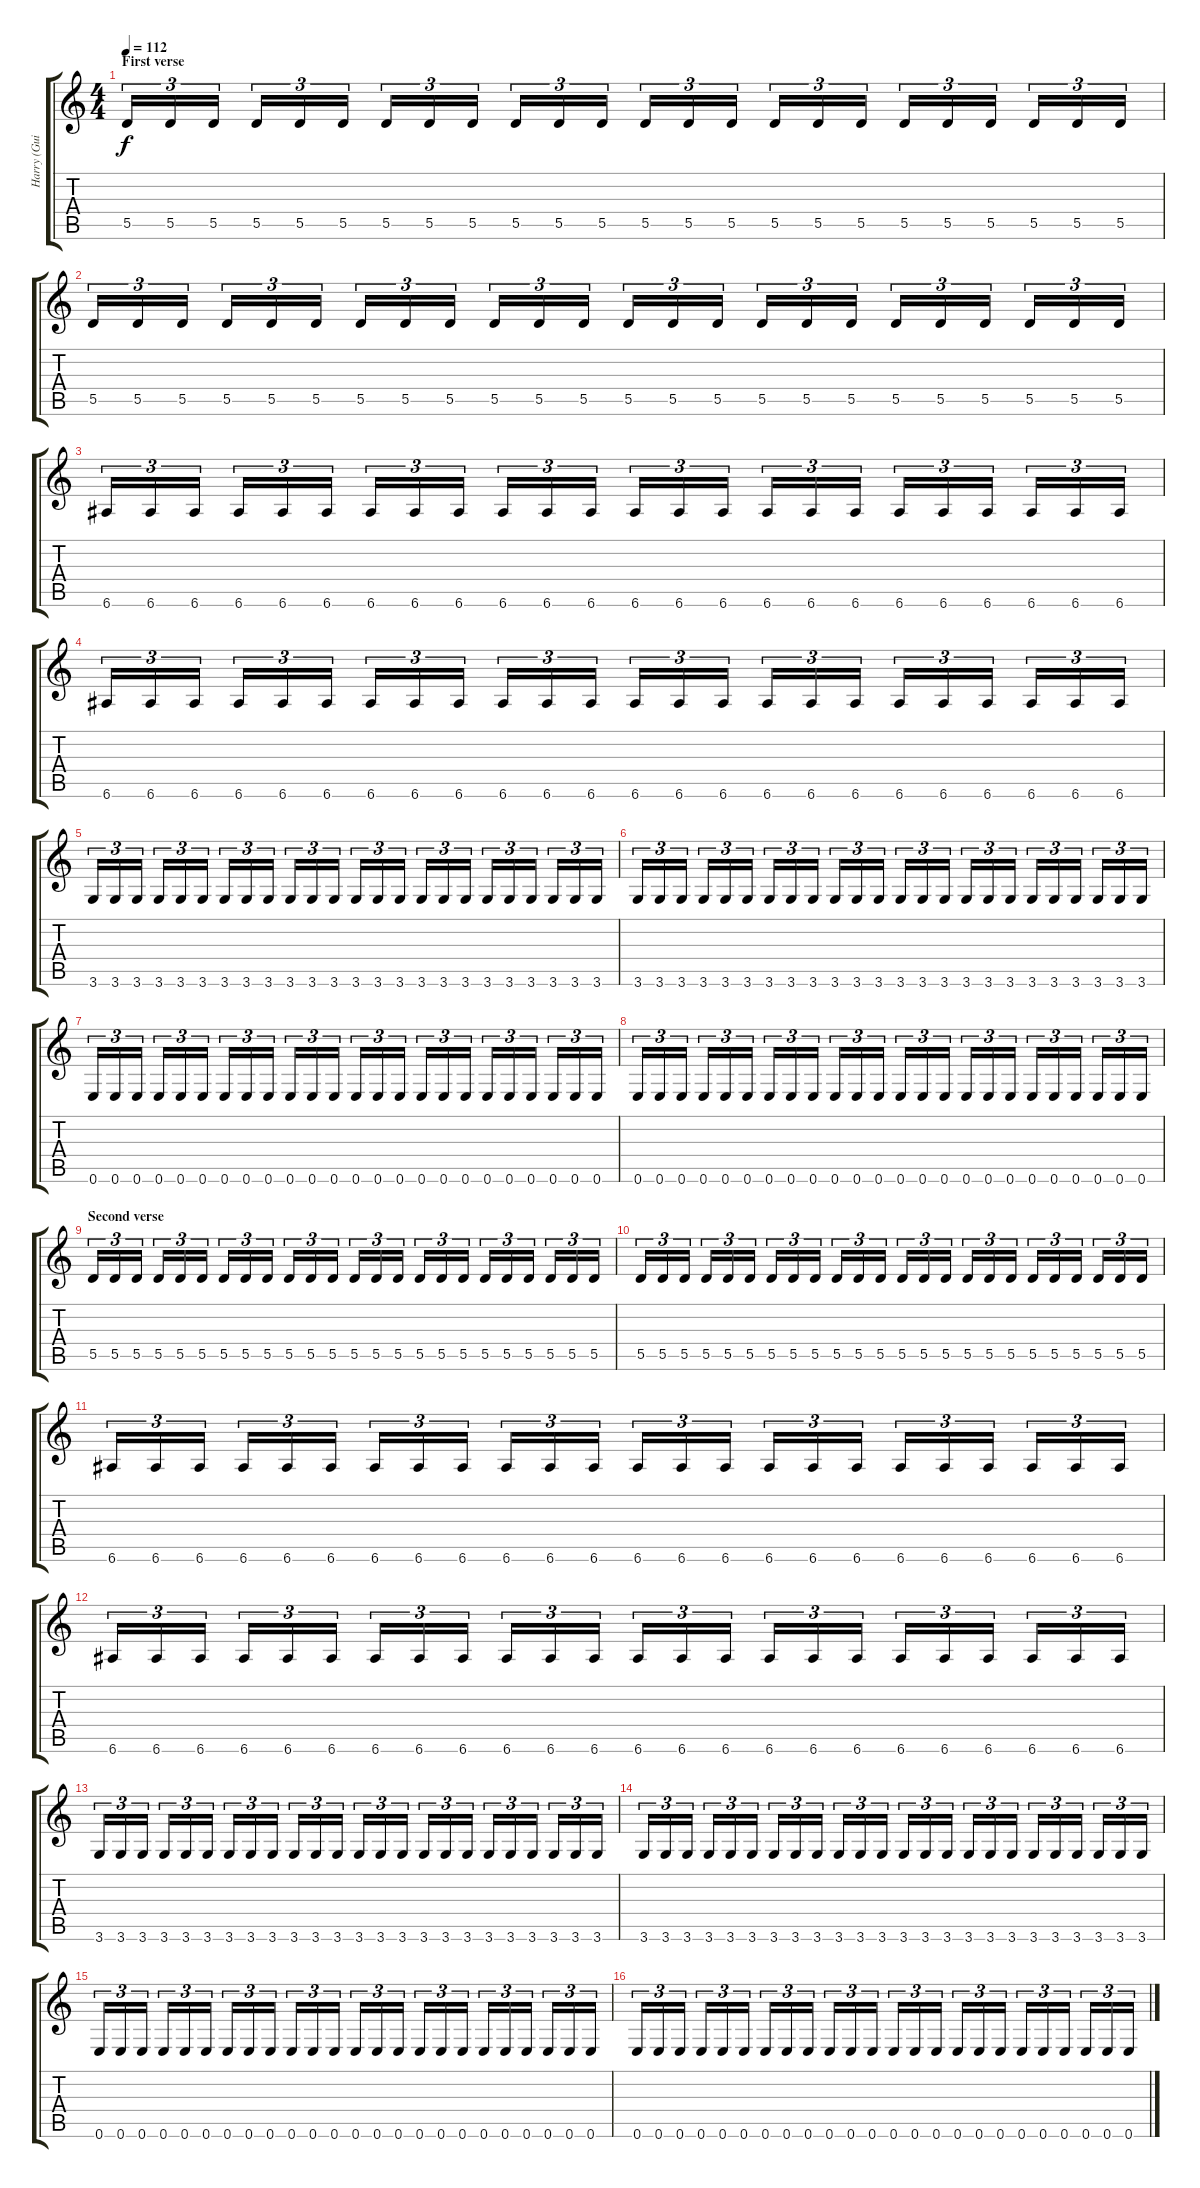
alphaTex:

\track ("Harry (Guitar)" "Harry (Gui") {instrument overdrivenguitar}
\staff {score tabs}
\tuning (E4 B3 G3 D3 A2 E2) {hide}
\ts (4 4)
\section ("" "First verse")
\tempo 112
\clef g2
\ks c
5.5.16{tu (3 2) dy f} 5.5.16{tu (3 2)} 5.5.16{tu (3 2)} 5.5.16{tu (3 2)} 5.5.16{tu (3 2)} 5.5.16{tu (3 2)} 5.5.16{tu (3 2)} 5.5.16{tu (3 2)} 5.5.16{tu (3 2)} 5.5.16{tu (3 2)} 5.5.16{tu (3 2)} 5.5.16{tu (3 2)} 5.5.16{tu (3 2)} 5.5.16{tu (3 2)} 5.5.16{tu (3 2)} 5.5.16{tu (3 2)} 5.5.16{tu (3 2)} 5.5.16{tu (3 2)} 5.5.16{tu (3 2)} 5.5.16{tu (3 2)} 5.5.16{tu (3 2)} 5.5.16{tu (3 2)} 5.5.16{tu (3 2)} 5.5.16{tu (3 2)} |
5.5.16{tu (3 2)} 5.5.16{tu (3 2)} 5.5.16{tu (3 2)} 5.5.16{tu (3 2)} 5.5.16{tu (3 2)} 5.5.16{tu (3 2)} 5.5.16{tu (3 2)} 5.5.16{tu (3 2)} 5.5.16{tu (3 2)} 5.5.16{tu (3 2)} 5.5.16{tu (3 2)} 5.5.16{tu (3 2)} 5.5.16{tu (3 2)} 5.5.16{tu (3 2)} 5.5.16{tu (3 2)} 5.5.16{tu (3 2)} 5.5.16{tu (3 2)} 5.5.16{tu (3 2)} 5.5.16{tu (3 2)} 5.5.16{tu (3 2)} 5.5.16{tu (3 2)} 5.5.16{tu (3 2)} 5.5.16{tu (3 2)} 5.5.16{tu (3 2)} |
6.6.16{tu (3 2)} 6.6.16{tu (3 2)} 6.6.16{tu (3 2)} 6.6.16{tu (3 2)} 6.6.16{tu (3 2)} 6.6.16{tu (3 2)} 6.6.16{tu (3 2)} 6.6.16{tu (3 2)} 6.6.16{tu (3 2)} 6.6.16{tu (3 2)} 6.6.16{tu (3 2)} 6.6.16{tu (3 2)} 6.6.16{tu (3 2)} 6.6.16{tu (3 2)} 6.6.16{tu (3 2)} 6.6.16{tu (3 2)} 6.6.16{tu (3 2)} 6.6.16{tu (3 2)} 6.6.16{tu (3 2)} 6.6.16{tu (3 2)} 6.6.16{tu (3 2)} 6.6.16{tu (3 2)} 6.6.16{tu (3 2)} 6.6.16{tu (3 2)} |
6.6.16{tu (3 2)} 6.6.16{tu (3 2)} 6.6.16{tu (3 2)} 6.6.16{tu (3 2)} 6.6.16{tu (3 2)} 6.6.16{tu (3 2)} 6.6.16{tu (3 2)} 6.6.16{tu (3 2)} 6.6.16{tu (3 2)} 6.6.16{tu (3 2)} 6.6.16{tu (3 2)} 6.6.16{tu (3 2)} 6.6.16{tu (3 2)} 6.6.16{tu (3 2)} 6.6.16{tu (3 2)} 6.6.16{tu (3 2)} 6.6.16{tu (3 2)} 6.6.16{tu (3 2)} 6.6.16{tu (3 2)} 6.6.16{tu (3 2)} 6.6.16{tu (3 2)} 6.6.16{tu (3 2)} 6.6.16{tu (3 2)} 6.6.16{tu (3 2)} |
3.6.16{tu (3 2)} 3.6.16{tu (3 2)} 3.6.16{tu (3 2)} 3.6.16{tu (3 2)} 3.6.16{tu (3 2)} 3.6.16{tu (3 2)} 3.6.16{tu (3 2)} 3.6.16{tu (3 2)} 3.6.16{tu (3 2)} 3.6.16{tu (3 2)} 3.6.16{tu (3 2)} 3.6.16{tu (3 2)} 3.6.16{tu (3 2)} 3.6.16{tu (3 2)} 3.6.16{tu (3 2)} 3.6.16{tu (3 2)} 3.6.16{tu (3 2)} 3.6.16{tu (3 2)} 3.6.16{tu (3 2)} 3.6.16{tu (3 2)} 3.6.16{tu (3 2)} 3.6.16{tu (3 2)} 3.6.16{tu (3 2)} 3.6.16{tu (3 2)} |
3.6.16{tu (3 2)} 3.6.16{tu (3 2)} 3.6.16{tu (3 2)} 3.6.16{tu (3 2)} 3.6.16{tu (3 2)} 3.6.16{tu (3 2)} 3.6.16{tu (3 2)} 3.6.16{tu (3 2)} 3.6.16{tu (3 2)} 3.6.16{tu (3 2)} 3.6.16{tu (3 2)} 3.6.16{tu (3 2)} 3.6.16{tu (3 2)} 3.6.16{tu (3 2)} 3.6.16{tu (3 2)} 3.6.16{tu (3 2)} 3.6.16{tu (3 2)} 3.6.16{tu (3 2)} 3.6.16{tu (3 2)} 3.6.16{tu (3 2)} 3.6.16{tu (3 2)} 3.6.16{tu (3 2)} 3.6.16{tu (3 2)} 3.6.16{tu (3 2)} |
0.6.16{tu (3 2)} 0.6.16{tu (3 2)} 0.6.16{tu (3 2)} 0.6.16{tu (3 2)} 0.6.16{tu (3 2)} 0.6.16{tu (3 2)} 0.6.16{tu (3 2)} 0.6.16{tu (3 2)} 0.6.16{tu (3 2)} 0.6.16{tu (3 2)} 0.6.16{tu (3 2)} 0.6.16{tu (3 2)} 0.6.16{tu (3 2)} 0.6.16{tu (3 2)} 0.6.16{tu (3 2)} 0.6.16{tu (3 2)} 0.6.16{tu (3 2)} 0.6.16{tu (3 2)} 0.6.16{tu (3 2)} 0.6.16{tu (3 2)} 0.6.16{tu (3 2)} 0.6.16{tu (3 2)} 0.6.16{tu (3 2)} 0.6.16{tu (3 2)} |
0.6.16{tu (3 2)} 0.6.16{tu (3 2)} 0.6.16{tu (3 2)} 0.6.16{tu (3 2)} 0.6.16{tu (3 2)} 0.6.16{tu (3 2)} 0.6.16{tu (3 2)} 0.6.16{tu (3 2)} 0.6.16{tu (3 2)} 0.6.16{tu (3 2)} 0.6.16{tu (3 2)} 0.6.16{tu (3 2)} 0.6.16{tu (3 2)} 0.6.16{tu (3 2)} 0.6.16{tu (3 2)} 0.6.16{tu (3 2)} 0.6.16{tu (3 2)} 0.6.16{tu (3 2)} 0.6.16{tu (3 2)} 0.6.16{tu (3 2)} 0.6.16{tu (3 2)} 0.6.16{tu (3 2)} 0.6.16{tu (3 2)} 0.6.16{tu (3 2)} |
\section ("" "Second verse")
5.5.16{tu (3 2)} 5.5.16{tu (3 2)} 5.5.16{tu (3 2)} 5.5.16{tu (3 2)} 5.5.16{tu (3 2)} 5.5.16{tu (3 2)} 5.5.16{tu (3 2)} 5.5.16{tu (3 2)} 5.5.16{tu (3 2)} 5.5.16{tu (3 2)} 5.5.16{tu (3 2)} 5.5.16{tu (3 2)} 5.5.16{tu (3 2)} 5.5.16{tu (3 2)} 5.5.16{tu (3 2)} 5.5.16{tu (3 2)} 5.5.16{tu (3 2)} 5.5.16{tu (3 2)} 5.5.16{tu (3 2)} 5.5.16{tu (3 2)} 5.5.16{tu (3 2)} 5.5.16{tu (3 2)} 5.5.16{tu (3 2)} 5.5.16{tu (3 2)} |
5.5.16{tu (3 2)} 5.5.16{tu (3 2)} 5.5.16{tu (3 2)} 5.5.16{tu (3 2)} 5.5.16{tu (3 2)} 5.5.16{tu (3 2)} 5.5.16{tu (3 2)} 5.5.16{tu (3 2)} 5.5.16{tu (3 2)} 5.5.16{tu (3 2)} 5.5.16{tu (3 2)} 5.5.16{tu (3 2)} 5.5.16{tu (3 2)} 5.5.16{tu (3 2)} 5.5.16{tu (3 2)} 5.5.16{tu (3 2)} 5.5.16{tu (3 2)} 5.5.16{tu (3 2)} 5.5.16{tu (3 2)} 5.5.16{tu (3 2)} 5.5.16{tu (3 2)} 5.5.16{tu (3 2)} 5.5.16{tu (3 2)} 5.5.16{tu (3 2)} |
6.6.16{tu (3 2)} 6.6.16{tu (3 2)} 6.6.16{tu (3 2)} 6.6.16{tu (3 2)} 6.6.16{tu (3 2)} 6.6.16{tu (3 2)} 6.6.16{tu (3 2)} 6.6.16{tu (3 2)} 6.6.16{tu (3 2)} 6.6.16{tu (3 2)} 6.6.16{tu (3 2)} 6.6.16{tu (3 2)} 6.6.16{tu (3 2)} 6.6.16{tu (3 2)} 6.6.16{tu (3 2)} 6.6.16{tu (3 2)} 6.6.16{tu (3 2)} 6.6.16{tu (3 2)} 6.6.16{tu (3 2)} 6.6.16{tu (3 2)} 6.6.16{tu (3 2)} 6.6.16{tu (3 2)} 6.6.16{tu (3 2)} 6.6.16{tu (3 2)} |
6.6.16{tu (3 2)} 6.6.16{tu (3 2)} 6.6.16{tu (3 2)} 6.6.16{tu (3 2)} 6.6.16{tu (3 2)} 6.6.16{tu (3 2)} 6.6.16{tu (3 2)} 6.6.16{tu (3 2)} 6.6.16{tu (3 2)} 6.6.16{tu (3 2)} 6.6.16{tu (3 2)} 6.6.16{tu (3 2)} 6.6.16{tu (3 2)} 6.6.16{tu (3 2)} 6.6.16{tu (3 2)} 6.6.16{tu (3 2)} 6.6.16{tu (3 2)} 6.6.16{tu (3 2)} 6.6.16{tu (3 2)} 6.6.16{tu (3 2)} 6.6.16{tu (3 2)} 6.6.16{tu (3 2)} 6.6.16{tu (3 2)} 6.6.16{tu (3 2)} |
3.6.16{tu (3 2)} 3.6.16{tu (3 2)} 3.6.16{tu (3 2)} 3.6.16{tu (3 2)} 3.6.16{tu (3 2)} 3.6.16{tu (3 2)} 3.6.16{tu (3 2)} 3.6.16{tu (3 2)} 3.6.16{tu (3 2)} 3.6.16{tu (3 2)} 3.6.16{tu (3 2)} 3.6.16{tu (3 2)} 3.6.16{tu (3 2)} 3.6.16{tu (3 2)} 3.6.16{tu (3 2)} 3.6.16{tu (3 2)} 3.6.16{tu (3 2)} 3.6.16{tu (3 2)} 3.6.16{tu (3 2)} 3.6.16{tu (3 2)} 3.6.16{tu (3 2)} 3.6.16{tu (3 2)} 3.6.16{tu (3 2)} 3.6.16{tu (3 2)} |
3.6.16{tu (3 2)} 3.6.16{tu (3 2)} 3.6.16{tu (3 2)} 3.6.16{tu (3 2)} 3.6.16{tu (3 2)} 3.6.16{tu (3 2)} 3.6.16{tu (3 2)} 3.6.16{tu (3 2)} 3.6.16{tu (3 2)} 3.6.16{tu (3 2)} 3.6.16{tu (3 2)} 3.6.16{tu (3 2)} 3.6.16{tu (3 2)} 3.6.16{tu (3 2)} 3.6.16{tu (3 2)} 3.6.16{tu (3 2)} 3.6.16{tu (3 2)} 3.6.16{tu (3 2)} 3.6.16{tu (3 2)} 3.6.16{tu (3 2)} 3.6.16{tu (3 2)} 3.6.16{tu (3 2)} 3.6.16{tu (3 2)} 3.6.16{tu (3 2)} |
0.6.16{tu (3 2)} 0.6.16{tu (3 2)} 0.6.16{tu (3 2)} 0.6.16{tu (3 2)} 0.6.16{tu (3 2)} 0.6.16{tu (3 2)} 0.6.16{tu (3 2)} 0.6.16{tu (3 2)} 0.6.16{tu (3 2)} 0.6.16{tu (3 2)} 0.6.16{tu (3 2)} 0.6.16{tu (3 2)} 0.6.16{tu (3 2)} 0.6.16{tu (3 2)} 0.6.16{tu (3 2)} 0.6.16{tu (3 2)} 0.6.16{tu (3 2)} 0.6.16{tu (3 2)} 0.6.16{tu (3 2)} 0.6.16{tu (3 2)} 0.6.16{tu (3 2)} 0.6.16{tu (3 2)} 0.6.16{tu (3 2)} 0.6.16{tu (3 2)} |
0.6.16{tu (3 2)} 0.6.16{tu (3 2)} 0.6.16{tu (3 2)} 0.6.16{tu (3 2)} 0.6.16{tu (3 2)} 0.6.16{tu (3 2)} 0.6.16{tu (3 2)} 0.6.16{tu (3 2)} 0.6.16{tu (3 2)} 0.6.16{tu (3 2)} 0.6.16{tu (3 2)} 0.6.16{tu (3 2)} 0.6.16{tu (3 2)} 0.6.16{tu (3 2)} 0.6.16{tu (3 2)} 0.6.16{tu (3 2)} 0.6.16{tu (3 2)} 0.6.16{tu (3 2)} 0.6.16{tu (3 2)} 0.6.16{tu (3 2)} 0.6.16{tu (3 2)} 0.6.16{tu (3 2)} 0.6.16{tu (3 2)} 0.6.16{tu (3 2)}
